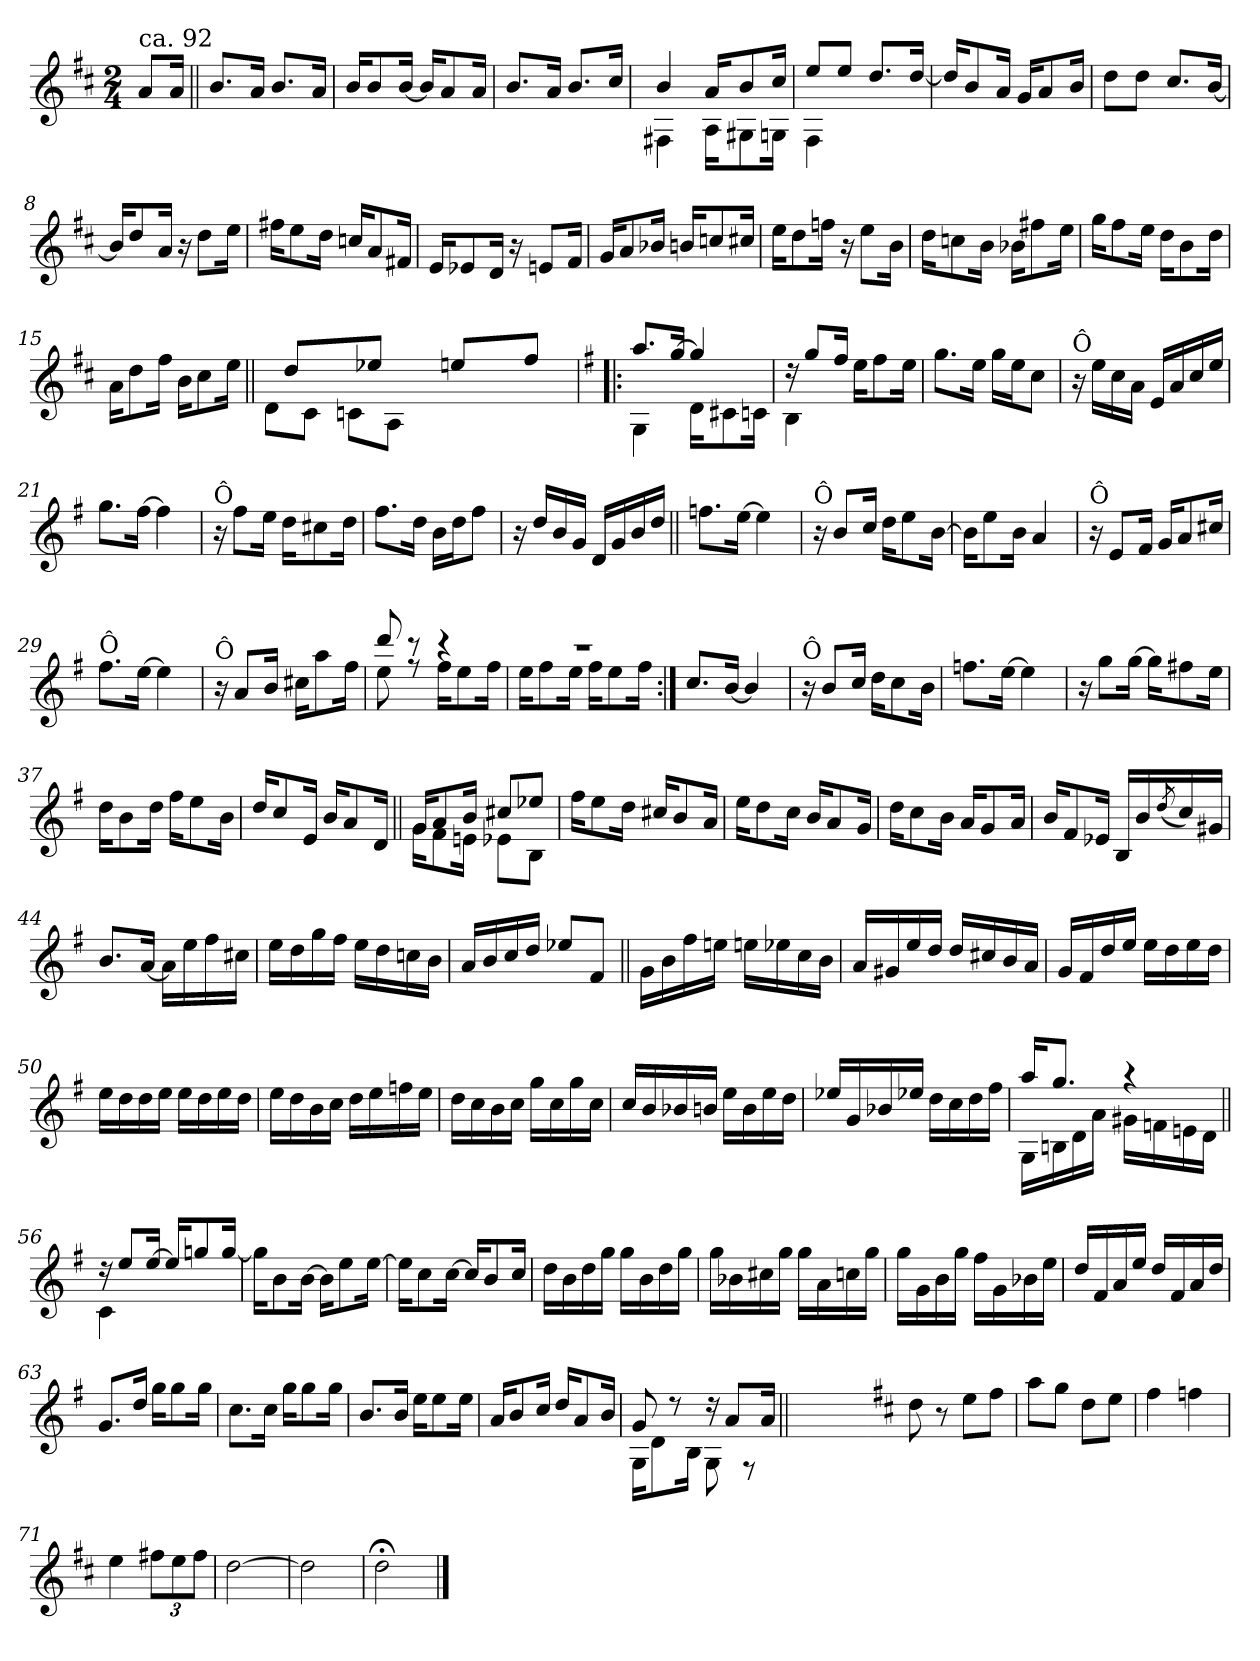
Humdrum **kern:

**kern
*part1
*staff1
*clefG2
*k[f#c#]
*D:
*M2/4
=
!LO:TX:a:t=ca. 92
8a/L
16a/Jk
=1||
8.b/L
16a/Jk
8.b/L
16a/Jk
=2
16b/KL
8b/
[16b/Jk
16b/KL]
8a/
16a/Jk
=3
8.b/L
16a/Jk
8.b/L
16cc#/Jk
=4
*^
4b/	4F#X!\
16a/KL	16A!\KL
8b/	8G#X!\
16cc#/Jk	16Gn!\Jk
!!LO:LB:g=z	!!
=5	=5
8ee/L	4F#!\
8ee/J	.
8.dd/L	4ryy
[>16dd/Jk	.
*v	*v
=6
16dd/KL]
8b/
16a/Jk
16g/KL
8a/
16b/Jk
=7
8dd\L
8dd\J
8.cc#/L
[16b/Jk
=8
16b/KL]
8dd/
16a/Jk
16r
8dd\L
16ee\Jk
=9
16ff#X\KL
8ee\
16dd\Jk
16ccn/KL
8a/
16f#X/Jk
=10
16e/KL
8e-X/
16d/Jk
16r
8en/L
16f#/Jk
!!LO:LB:g=z
=11
16g/KL
8a/
16b-X/Jk
16bn/KL
8ccn/
16cc#X/Jk
=12
16ee\KL
8dd\
16ffn\Jk
16r
8ee\L
16b\Jk
=13
16dd\KL
8ccn\
16b\Jk
16b-X\KL
8ff#X\
16ee\Jk
=14
16gg\KL
8ff#\
16ee\Jk
16dd\KL
8b\
16dd\Jk
!!LO:LB:g=z
=15
16a\KL
8dd\
16ff#\Jk
16b\KL
8cc#\
16ee\Jk
=16||
*^
16ryy	8d!\L
8dd/L	.
.	8c#!\J
32ryy	.
32ryy	.
16ryy	8cn!\L
8ee-X/J	.
.	8A!\J
32ryy	.
32ryy	.
16ryy	2ryy
8een/L	.
32ryy	.
32ryy	.
16ryy	.
8ff#/J	.
32ryy	.
32ryy	.
=17!|:	=17!|:
*k[f#]	*
*G:	*
8.aa/L	4G!\
[>16gg/Jk	.
4gg/]	16d!\KL
.	8c#X!\
.	16cn!\Jk
=18	=18
16rdd	4B!\
8gg/L	.
16ff#/Jk	.
16ee\KL	4ryy
8ff#\	.
16ee\Jk	.
*v	*v
!!LO:LB:g=z
=19
8.gg\L
16ee\Jk
16gg\LL
16ee\J
8cc\J
=20
!LO:TX:a:t=Ô
16r
16ee\LL
16cc\
16a\JJ
16e/LL
16a/
16cc/
16ee/JJ
=21
8.gg\L
[16ff#\Jk
4ff#\]
=22
!LO:TX:a:t=Ô
16r
8ff#\L
16ee\Jk
16dd\KL
8cc#X\
16dd\Jk
=23
8.ff#\L
16dd\Jk
16b\LL
16dd\J
8ff#\J
!!LO:LB:g=z
=24
16r
16dd/LL
16b/
16g/JJ
16d/LL
16g/
16b/
16dd/JJ
=25||
8.ffn\L
[16ee\Jk
4ee\]
=26
!LO:TX:a:t=Ô
16r
8b/L
16cc/Jk
16dd\KL
8ee\
[16b\Jk
=27
16b\KL]
8ee\
16b\Jk
4a/
=28
!LO:TX:a:t=Ô
16r
8e/L
16f#/Jk
16g/KL
8a/
16cc#X/Jk
!!LO:LB:g=z
=29
!LO:TX:a:t=Ô
8.ff#\L
[16ee\Jk
4ee\]
=30
!LO:TX:a:t=Ô
16r
8a/L
16b/Jk
16cc#X\KL
8aa\
16ff#\Jk
=31
*^
8ee\	8ddd!/
8r	8rccc
16ff#\KL	4rccc
8ee\	.
16ff#\Jk	.
=32	=32
16ee\KL	2rccc
8ff#\	.
16ee\Jk	.
16ff#\KL	.
8ee\	.
16ff#\Jk	.
*v	*v
!!LO:LB:g=z
=33:|!
8.cc/L
[16b/Jk
4b/]
=34
!LO:TX:a:t=Ô
16r
8b/L
16cc/Jk
16dd\KL
8cc\
16b\Jk
=35
8.ffn\L
[16ee\Jk
4ee\]
=36
16r
8gg\L
[16gg\Jk
16gg\KL]
8ff#X\
16ee\Jk
=37
16dd\KL
8b\
16dd\Jk
16ff#\KL
8ee\
16b\Jk
!!LO:LB:g=z
=38
16dd/KL
8cc/
16e/Jk
16b/KL
8a/
16d/Jk
=39||
*^
16g/KL	16g!\KL
8a/	8f#!\
16b/Jk	16en!\Jk
8cc#X/L	8e-X!\L
8ee-X/J	8B!\J
*v	*v
=40
16ff#\KL
8ee\
16dd\Jk
16cc#X/KL
8b/
16a/Jk
=41
16ee\KL
8dd\
16cc\Jk
16b/KL
8a/
16g/Jk
=42
16dd\KL
8cc\
16b\Jk
16a/KL
8g/
16a/Jk
!!LO:PB:g=z
=43
16b/KL
8f#/
16e-X/Jk
16B/LL
16b/
(<8qdd/
16cc/)
16g#X/JJ
=44
8.b/L
[16a/Jk
16a\LL]
16ee\
16ff#\
16cc#X\JJ
=45
16ee\LL
16dd\
16gg\
16ff#\JJ
16ee\LL
16dd\
16ccn\
16b\JJ
=46
16a/LL
16b/
16cc/
16dd/JJ
8ee-X/L
8f#/J
!!LO:LB:g=z
=47||
16g\LL
16b\
16ff#\
16een\JJ
16een\LL
16ee-X\
16cc\
16b\JJ
=48
16a/LL
16g#X/
16ee/
16dd/JJ
16dd/LL
16cc#X/
16b/
16a/JJ
=49
16g/LL
16f#/
16dd/
16ee/JJ
16ee\LL
16dd\
16ee\
16dd\JJ
=50
16ee\LL
16dd\
16dd\
16ee\JJ
16ee\LL
16dd\
16ee\
16dd\JJ
!!LO:LB:g=z
=51
16ee\LL
16dd\
16b\
16cc\JJ
16dd\LL
16ee\
16ffn\
16ee\JJ
=52
16dd\LL
16cc\
16b\
16cc\JJ
16gg\LL
16cc\
16gg\
16cc\JJ
=53
16cc/LL
16b/
16b-X/
16bn/JJ
16ee\LL
16b\
16ee\
16dd\JJ
=54
16ee-X/LL
16g/
16b-X/
16ee-X/JJ
16dd\LL
16cc\
16dd\
16ff#\JJ
!!LO:LB:g=z
=55
*^
16aa/KL	16G!\LL
8.gg/J	16Bn!\
.	16d!\
.	16a!\JJ
4rgg	16g#X!\LL
.	16fn!\
.	16en!\
.	16d!\JJ
=56||	=56||
16rdd	4c!\
8ee/L	.
[>16ee/Jk	.
16ee/KL]	4ryy
8ggn/	.
[>16gg/Jk	.
*v	*v
=57
16gg\KL]
8b\
[16b\Jk
16b\KL]
8ee\
[16ee\Jk
=58
16ee\KL]
8cc\
[16cc\Jk
16cc/KL]
8b/
16cc/Jk
=59
16dd\LL
16b\
16dd\
16gg\JJ
16gg\LL
16b\
16dd\
16gg\JJ
!!LO:LB:g=z
=60
16gg\LL
16b-X\
16cc#X\
16gg\JJ
16gg\LL
16a\
16ccn\
16gg\JJ
=61
16gg\LL
16g\
16b\
16gg\JJ
16ff#\LL
16g\
16b-X\
16ee\JJ
=62
16dd/LL
16f#/
16a/
16ee/JJ
16dd/LL
16f#/
16a/
16dd/JJ
=63
8.g/L
16dd/Jk
16gg\KL
8gg\
16gg\Jk
!!LO:LB:g=z
=64
8.cc\L
16cc\Jk
16gg\KL
8gg\
16gg\Jk
=65
8.b/L
16b/Jk
16ee\KL
8ee\
16ee\Jk
=66
16a/KL
8b/
16cc/Jk
16dd/KL
8a/
16b/Jk
=67
*^
8g/	16G!\KL
.	8d!\
8rdd	.
.	16B!\Jk
16rdd	8G!\
8a/L	.
.	8rE
16a/Jk	.
*v	*v
=67X671||
2ryy
!!LO:LB:g=z
=68-
*k[f#c#]
*D:
8dd\
8r
8ee\L
8ff#\J
=69
8aa\L
8gg\J
8dd\L
8ee\J
=70
4ff#\
4ffn\
=71
4ee\
*Xbrackettup
12ff#X\L
12ee\
12ff#\J
!!LO:LB:g=z
=72
[>2dd\
=73
2dd\]
=74
2dd;<\
==
*-
